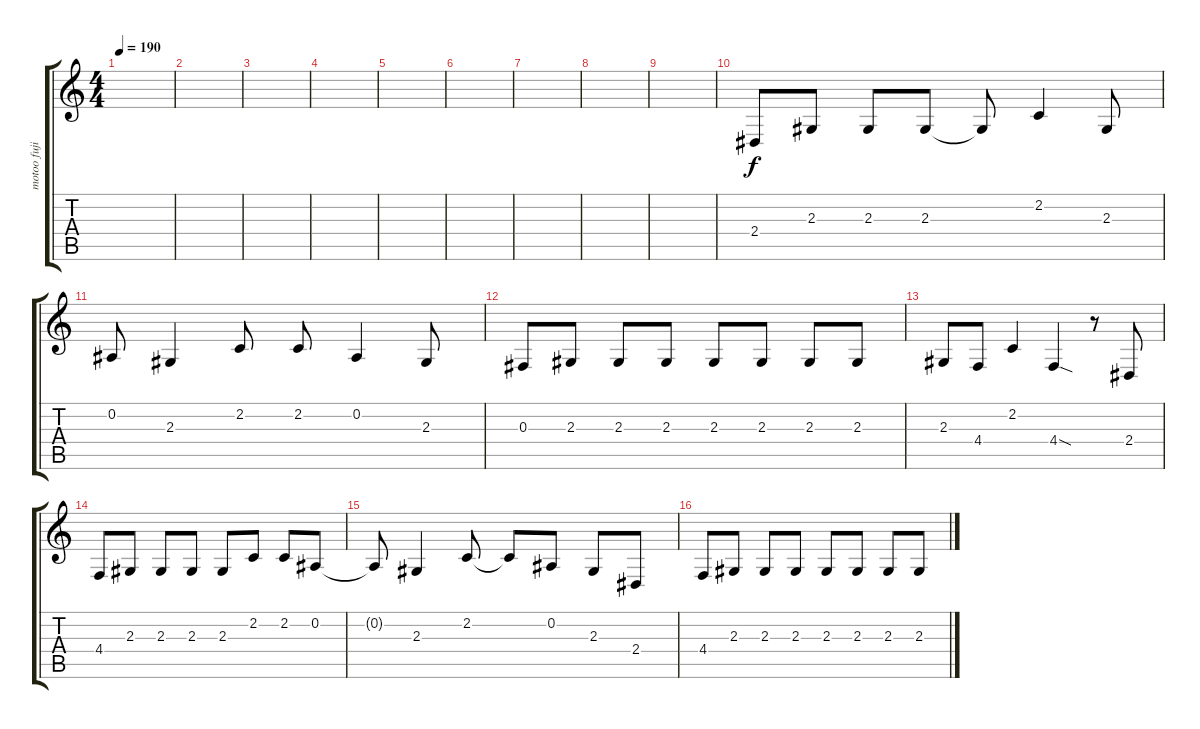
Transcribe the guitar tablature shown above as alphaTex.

\track ("motoo fujiwara" "motoo fuji") {instrument sopranosax}
\staff {score tabs}
\tuning (Eb4 Bb3 Gb3 Db3 Ab2 Eb2) {hide}
\ts (4 4)
\tempo 190
\clef g2
\ks c
|
|
|
|
|
|
|
|
|
2.4.8 2.3.8 2.3.8 2.3.8 2.3{t}.8 2.2.4 2.3.8 |
0.2.8 2.3.4 2.2.8 2.2.8 0.2.4 2.3.8 |
0.3.8 2.3.8 2.3.8 2.3.8 2.3.8 2.3.8 2.3.8 2.3.8 |
2.3.8 4.4.8 2.2.4 4.4{sod}.4 r.8 2.4.8 |
4.4.8 2.3.8 2.3.8 2.3.8 2.3.8 2.2.8 2.2.8 0.2.8 |
0.2{t}.8 2.3.4 2.2.8 2.2{t}.8 0.2.8 2.3.8 2.4.8 |
4.4.8 2.3.8 2.3.8 2.3.8 2.3.8 2.3.8 2.3.8 2.3.8
